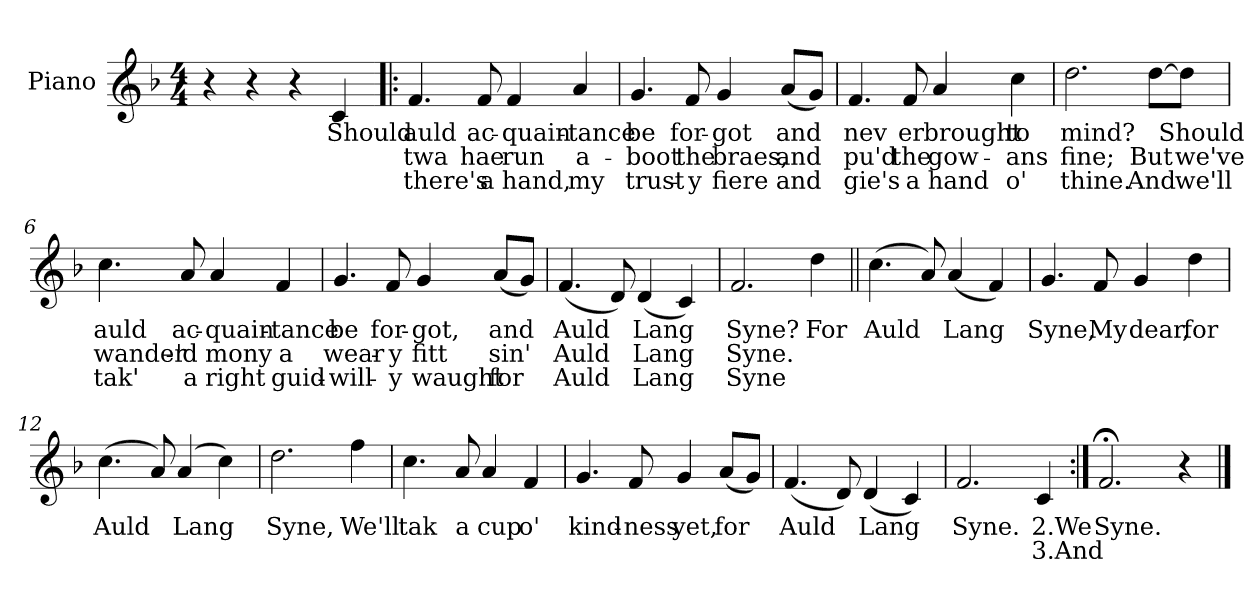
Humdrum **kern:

**kern	**text	**text	**text
*part1	*part1	*part1	*part1
*staff1	*staff1	*staff1	*staff1
*I"Piano	*	*	*
*I'Pno.	*	*	*
*clefG2	*	*	*
*k[b-]	*	*	*
*F:	*	*	*
*M4/4	*	*	*
=1	=1	=1	=1
4r	.	.	.
4r	.	.	.
4r	.	.	.
4c/	Should	.	.
=2!|:	=2!|:	=2!|:	=2!|:
4.f/	auld	twa	there's
8f/	ac-	hae	a
4f/	-quain-	run	hand,
4a/	-tance	a-	my
=3	=3	=3	=3
4.g/	be	-boot	trust-
8f/	for-	the	-y
4g/	-got	braes,	fiere
(8a/L	and	and	and
8g/J)	.	.	.
!!LO:LB:g=z
=4	=4	=4	=4
4.f/	nev	pu'd	gie's
8f/	-er	the	a
4a/	brought	gow-	hand
4cc\	to	-ans	o'
=5	=5	=5	=5
2.dd\	mind?	fine;	thine.
[8dd\L	.	But	And
8dd\J]	Should	we've	we'll
=6	=6	=6	=6
4.cc\	auld	wander-	tak'
8a/	ac-	-'d	a
4a/	-quain-	mony	right
4f/	-tance	a	guid-
!!LO:LB:g=z
=7	=7	=7	=7
4.g/	be	wear-	-will-
8f/	for-	-y	-y
4g/	-got,	fitt	waught
(8a/L	and	sin'	for
8g/J)	.	.	.
=8	=8	=8	=8
(4.f/	Auld	Auld	Auld
8d/)	.	.	.
(4d/	Lang	Lang	Lang
4c/)	.	.	.
=9	=9	=9	=9
2.f/	Syne?	Syne.	Syne
4dd\	For	.	.
=10||	=10||	=10||	=10||
(4.cc\	Auld	.	.
8a/)	.	.	.
(4a/	Lang	.	.
4f/)	.	.	.
!!LO:LB:g=z
=11	=11	=11	=11
4.g/	Syne,	.	.
8f/	My	.	.
4g/	dear,	.	.
4dd\	for	.	.
=12	=12	=12	=12
(4.cc\	Auld	.	.
8a/)	.	.	.
(4a/	Lang	.	.
4cc\)	.	.	.
=13	=13	=13	=13
2.dd\	Syne,	.	.
4ff\	We'll	.	.
=14	=14	=14	=14
4.cc\	tak	.	.
8a/	a	.	.
4a/	cup	.	.
4f/	o'	.	.
!!LO:LB:g=z
=15	=15	=15	=15
4.g/	kind-	.	.
8f/	-ness	.	.
4g/	yet,	.	.
(8a/L	for	.	.
8g/J)	.	.	.
=16	=16	=16	=16
(4.f/	Auld	.	.
8d/)	.	.	.
(4d/	Lang	.	.
4c/)	.	.	.
=17	=17	=17	=17
2.f/	Syne.	.	.
4c/	2.We	3.And	.
=18:|!	=18:|!	=18:|!	=18:|!
2.f;</	Syne.	.	.
4r	.	.	.
==	==	==	==
*-	*-	*-	*-
